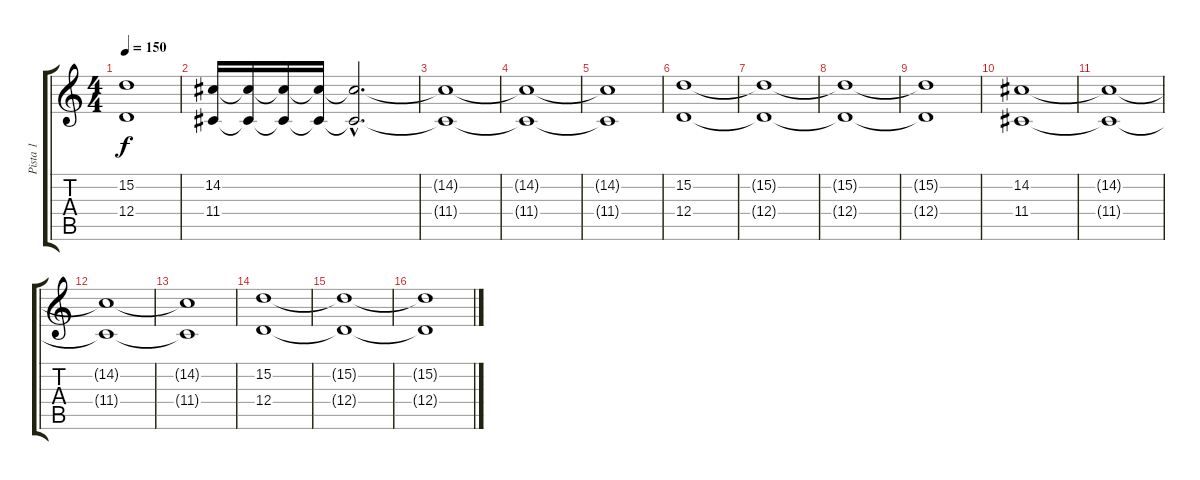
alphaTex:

\track ("Pista 1" "Pista 1") {instrument fx6goblins}
\staff {score tabs}
\tuning (E4 B3 G3 D3 A2 E2) {hide}
\ts (4 4)
\tempo 150
\clef g2
\ks c
(15.2{t} 12.4{t}).1{dy f} |
(14.2 11.4).16 (14.2{t} 11.4{t}).16 (14.2{t} 11.4{t}).16 (14.2{t} 11.4{t}).16 (14.2{hac t} 11.4{hac t}).2{d} |
(14.2{t} 11.4{t}).1 |
(14.2{t} 11.4{t}).1 |
(14.2{t} 11.4{t}).1 |
(15.2 12.4).1 |
(15.2{t} 12.4{t}).1 |
(15.2{t} 12.4{t}).1 |
(15.2{t} 12.4{t}).1 |
(14.2 11.4).1 |
(14.2{t} 11.4{t}).1 |
(14.2{t} 11.4{t}).1 |
(14.2{t} 11.4{t}).1 |
(15.2 12.4).1 |
(15.2{t} 12.4{t}).1 |
(15.2{t} 12.4{t}).1
